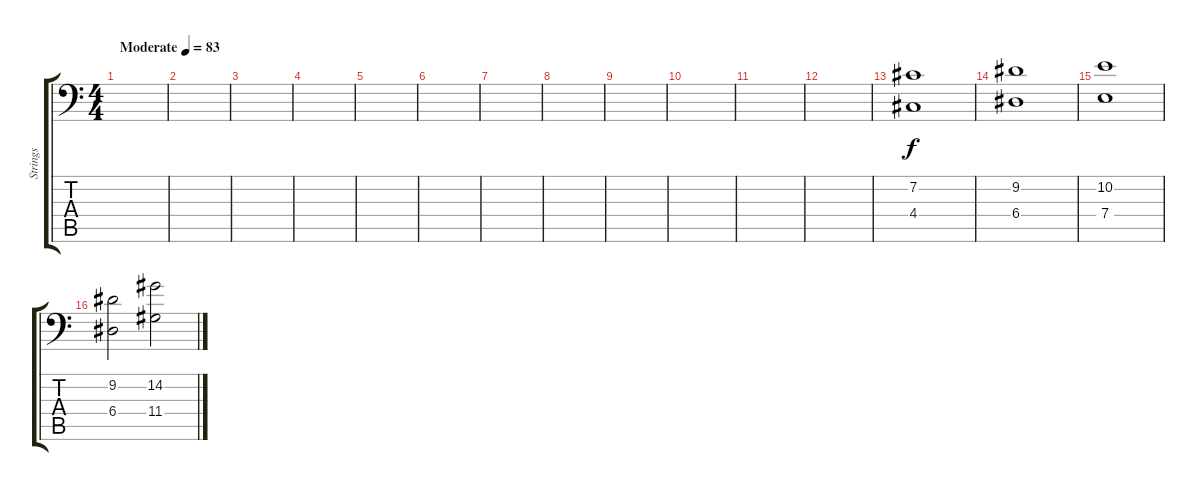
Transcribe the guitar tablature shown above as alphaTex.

\track ("Strings" "Strings") {instrument stringensemble1}
\staff {score tabs}
\tuning (B3 Gb3 D3 A2 E2 A1) {hide}
\ts (4 4)
\tempo (83 "Moderate")
\clef f4
\ks c
|
|
|
|
|
|
|
|
|
|
|
|
(7.2 4.4).1 |
(9.2 6.4).1 |
(10.2 7.4).1 |
(9.2 6.4).2 (14.2 11.4).2
